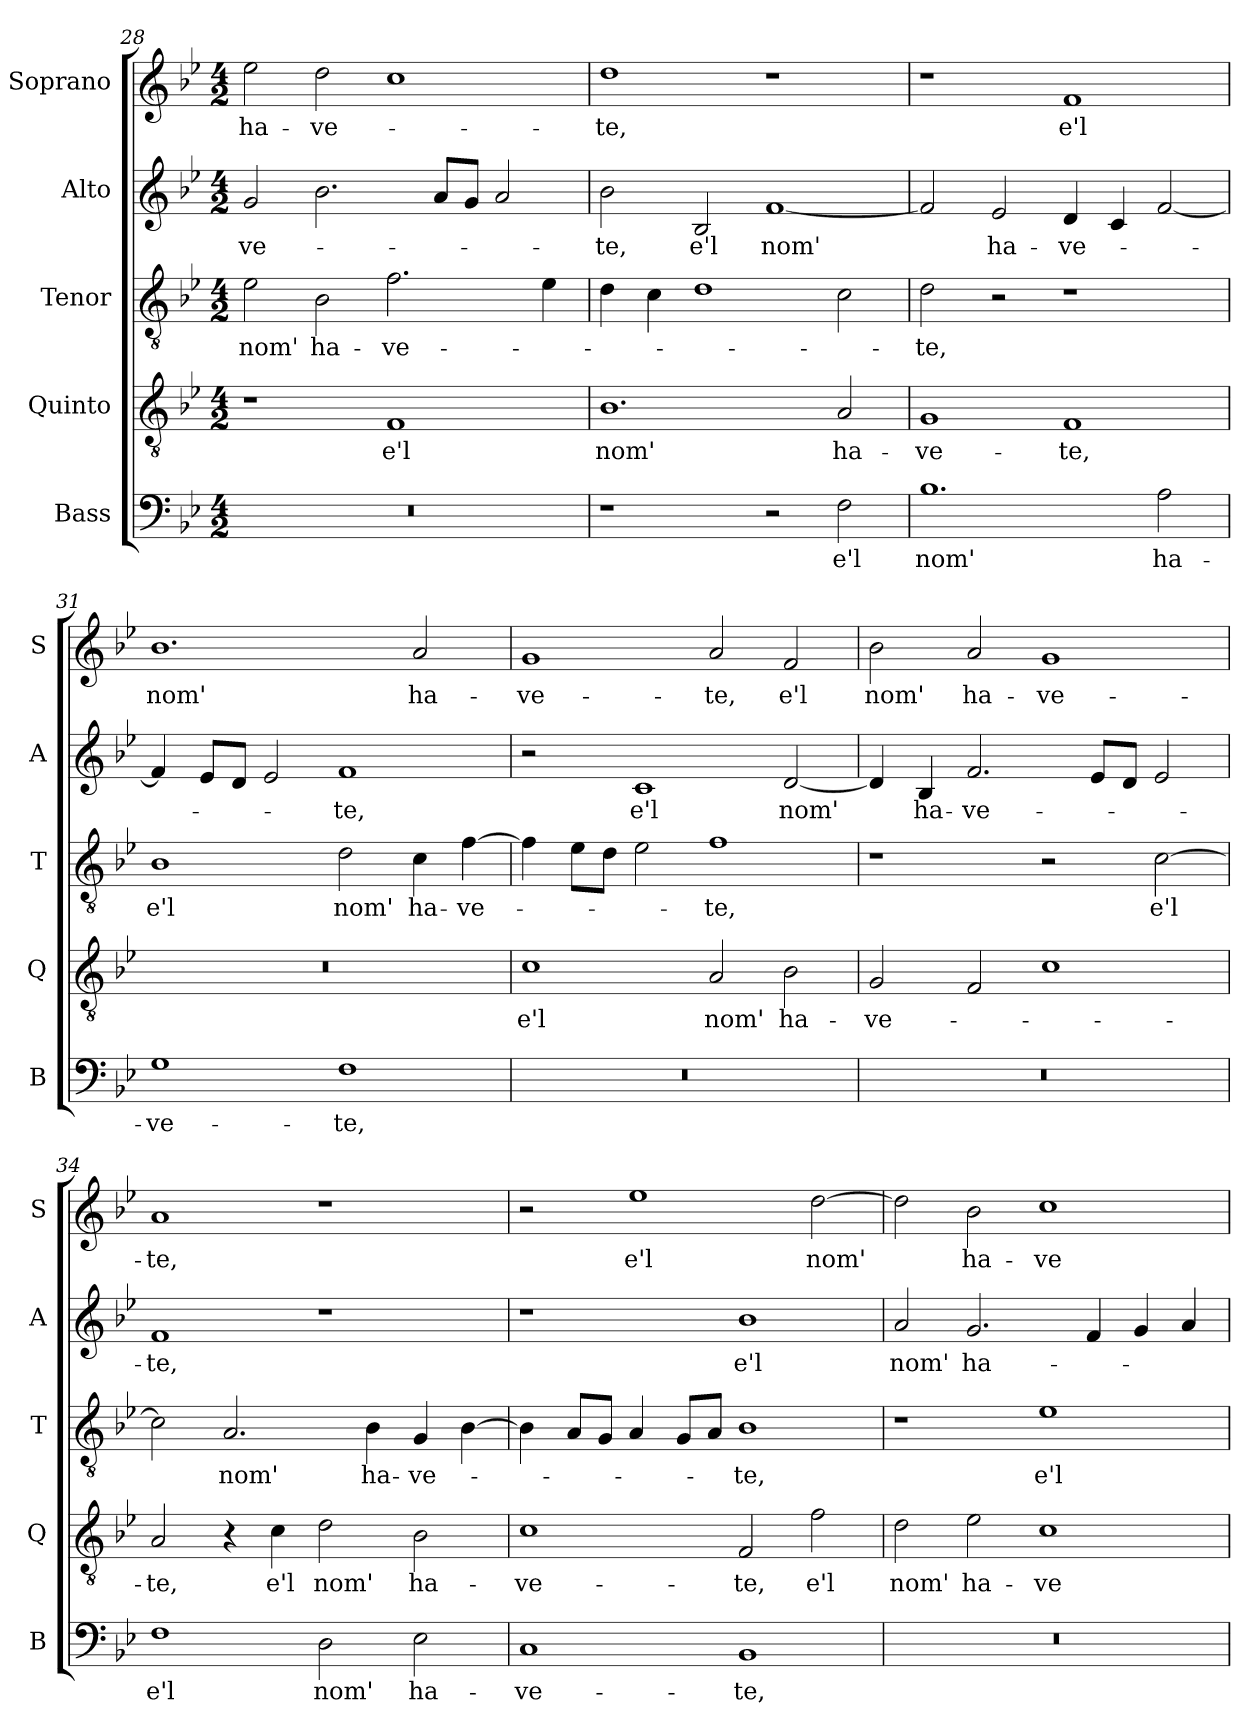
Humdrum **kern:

**kern	**text	**kern	**text	**kern	**text	**kern	**text	**kern	**text
*part5	*part5	*part4	*part4	*part3	*part3	*part2	*part2	*part1	*part1
*staff5	*staff5	*staff4	*staff4	*staff3	*staff3	*staff2	*staff2	*staff1	*staff1
*I"Bass	*	*I"Quinto	*	*I"Tenor	*	*I"Alto	*	*I"Soprano	*
*I'B	*	*I'Q	*	*I'T	*	*I'A	*	*I'S	*
*clefF4	*	*clefGv2	*	*clefGv2	*	*clefG2	*	*clefG2	*
*k[b-e-]	*	*k[b-e-]	*	*k[b-e-]	*	*k[b-e-]	*	*k[b-e-]	*
*B-:	*	*B-:	*	*B-:	*	*B-:	*	*B-:	*
*M4/2	*	*M4/2	*	*M4/2	*	*M4/2	*	*M4/2	*
=28	=28	=28	=28	=28	=28	=28	=28	=28	=28
!	!	!	!	!	!LO:LY:b	!	!LO:LY:b	!	!LO:LY:b
0r	.	1r	.	2e-\	nom'	2g/	-ve-	2ee-\	ha-
!	!	!	!	!	!LO:LY:b	!	!	!	!LO:LY:b
.	.	.	.	2B-\	ha-	2.b-\	.	2dd\	-ve-
!	!	!	!LO:LY:b	!	!LO:LY:b	!	!	!	!
.	.	1F	e'l	2.f\	-ve-	.	.	1cc	.
.	.	.	.	.	.	8a/L	.	.	.
.	.	.	.	.	.	8g/J	.	.	.
.	.	.	.	.	.	2a/	.	.	.
.	.	.	.	4e-\	.	.	.	.	.
=29	=29	=29	=29	=29	=29	=29	=29	=29	=29
!	!	!	!LO:LY:b	!	!	!	!LO:LY:b	!	!LO:LY:b
1r	.	1.B-	nom'	4d\	.	2b-\	-te,	1dd	-te,
.	.	.	.	4c\	.	.	.	.	.
!	!	!	!	!	!	!	!LO:LY:b	!	!
.	.	.	.	1d	.	2B-/	e'l	.	.
!	!	!	!	!	!	!	!LO:LY:b	!	!
2r	.	.	.	.	.	[1f	nom'	1r	.
!	!LO:LY:b	!	!LO:LY:b	!	!	!	!	!	!
2F\	e'l	2A/	ha-	2c\	.	.	.	.	.
!!LO:PB:g=z
=30	=30	=30	=30	=30	=30	=30	=30	=30	=30
!	!LO:LY:b	!	!LO:LY:b	!	!LO:LY:b	!	!	!	!
1.B-	nom'	1G	-ve-	2d\	-te,	2f/]	.	1r	.
!	!	!	!	!	!	!	!LO:LY:b	!	!
.	.	.	.	2r	.	2e-/	ha-	.	.
!	!	!	!LO:LY:b	!	!	!	!LO:LY:b	!	!LO:LY:b
.	.	1F	-te,	1r	.	4d/	-ve-	1f	e'l
.	.	.	.	.	.	4c/	.	.	.
!	!LO:LY:b	!	!	!	!	!	!	!	!
2A\	ha-	.	.	.	.	[2f/	.	.	.
=31	=31	=31	=31	=31	=31	=31	=31	=31	=31
!	!LO:LY:b	!	!	!	!LO:LY:b	!	!	!	!LO:LY:b
1G	-ve-	0r	.	1B-	e'l	4f/]	.	1.b-	nom'
.	.	.	.	.	.	8e-/L	.	.	.
.	.	.	.	.	.	8d/J	.	.	.
.	.	.	.	.	.	2e-/	.	.	.
!	!LO:LY:b	!	!	!	!LO:LY:b	!	!LO:LY:b	!	!
1F	-te,	.	.	2d\	nom'	1f	-te,	.	.
!	!	!	!	!	!LO:LY:b	!	!	!	!LO:LY:b
.	.	.	.	4c\	ha-	.	.	2a/	ha-
!	!	!	!	!	!LO:LY:b	!	!	!	!
.	.	.	.	[4f\	-ve-	.	.	.	.
=32	=32	=32	=32	=32	=32	=32	=32	=32	=32
!	!	!	!LO:LY:b	!	!	!	!	!	!LO:LY:b
0r	.	1c	e'l	4f\]	.	2r	.	1g	-ve-
.	.	.	.	8e-\L	.	.	.	.	.
.	.	.	.	8d\J	.	.	.	.	.
!	!	!	!	!	!	!	!LO:LY:b	!	!
.	.	.	.	2e-\	.	1c	e'l	.	.
!	!	!	!LO:LY:b	!	!LO:LY:b	!	!	!	!LO:LY:b
.	.	2A/	nom'	1f	-te,	.	.	2a/	-te,
!	!	!	!LO:LY:b	!	!	!	!LO:LY:b	!	!LO:LY:b
.	.	2B-\	ha-	.	.	[2d/	nom'	2f/	e'l
=33	=33	=33	=33	=33	=33	=33	=33	=33	=33
!	!	!	!LO:LY:b	!	!	!	!	!	!LO:LY:b
0r	.	2G/	-ve-	1r	.	4d/]	.	2b-\	nom'
!	!	!	!	!	!	!	!LO:LY:b	!	!
.	.	.	.	.	.	4B-/	ha-	.	.
!	!	!	!	!	!	!	!LO:LY:b	!	!LO:LY:b
.	.	2F/	.	.	.	2.f/	-ve-	2a/	ha-
!	!	!	!	!	!	!	!	!	!LO:LY:b
.	.	1c	.	2r	.	.	.	1g	-ve-
.	.	.	.	.	.	8e-/L	.	.	.
.	.	.	.	.	.	8d/J	.	.	.
!	!	!	!	!	!LO:LY:b	!	!	!	!
.	.	.	.	[2c\	e'l	2e-/	.	.	.
!!LO:LB:g=z
=34	=34	=34	=34	=34	=34	=34	=34	=34	=34
!	!LO:LY:b	!	!LO:LY:b	!	!	!	!LO:LY:b	!	!LO:LY:b
1F	e'l	2A/	-te,	2c\]	.	1f	-te,	1a	-te,
!	!	!	!	!	!LO:LY:b	!	!	!	!
.	.	4r	.	2.A/	nom'	.	.	.	.
!	!	!	!LO:LY:b	!	!	!	!	!	!
.	.	4c\	e'l	.	.	.	.	.	.
!	!LO:LY:b	!	!LO:LY:b	!	!	!	!	!	!
2D\	nom'	2d\	nom'	.	.	1r	.	1r	.
!	!	!	!	!	!LO:LY:b	!	!	!	!
.	.	.	.	4B-\	ha-	.	.	.	.
!	!LO:LY:b	!	!LO:LY:b	!	!LO:LY:b	!	!	!	!
2E-\	ha-	2B-\	ha-	4G/	-ve-	.	.	.	.
.	.	.	.	[4B-\	.	.	.	.	.
=35	=35	=35	=35	=35	=35	=35	=35	=35	=35
!	!LO:LY:b	!	!LO:LY:b	!	!	!	!	!	!
1C	-ve-	1c	-ve-	4B-\]	.	1r	.	2r	.
.	.	.	.	8A/L	.	.	.	.	.
.	.	.	.	8G/J	.	.	.	.	.
!	!	!	!	!	!	!	!	!	!LO:LY:b
.	.	.	.	4A/	.	.	.	1ee-	e'l
.	.	.	.	8G/L	.	.	.	.	.
.	.	.	.	8A/J	.	.	.	.	.
!	!LO:LY:b	!	!LO:LY:b	!	!LO:LY:b	!	!LO:LY:b	!	!
1BB-	-te,	2F/	-te,	1B-	-te,	1b-	e'l	.	.
!	!	!	!LO:LY:b	!	!	!	!	!	!LO:LY:b
.	.	2f\	e'l	.	.	.	.	[2dd\	nom'
=36	=36	=36	=36	=36	=36	=36	=36	=36	=36
!	!	!	!LO:LY:b	!	!	!	!LO:LY:b	!	!
0r	.	2d\	nom'	1r	.	2a/	nom'	2dd\]	.
!	!	!	!LO:LY:b	!	!	!	!LO:LY:b	!	!LO:LY:b
.	.	2e-\	ha-	.	.	2.g/	ha-	2b-\	ha-
!	!	!	!LO:LY:b	!	!LO:LY:b	!	!	!	!LO:LY:b
.	.	1c	-ve-	1e-	e'l	.	.	1cc	-ve-
.	.	.	.	.	.	4f/	.	.	.
.	.	.	.	.	.	4g/	.	.	.
.	.	.	.	.	.	4a/	.	.	.
=	=	=	=	=	=	=	=	=	=
*-	*-	*-	*-	*-	*-	*-	*-	*-	*-
